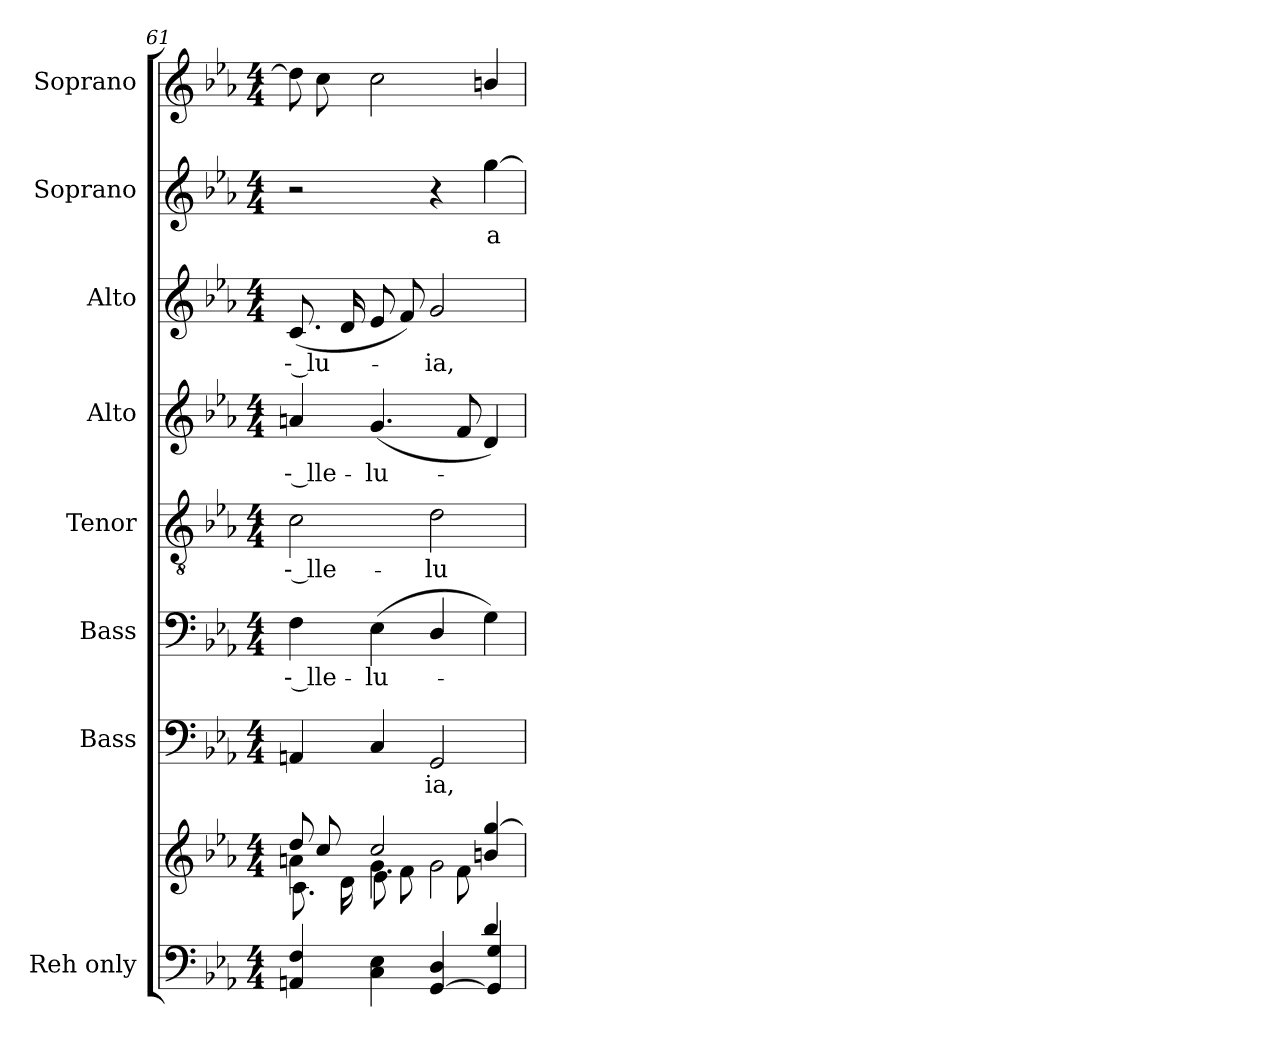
**kern	**kern	**kern	**text	**kern	**text	**kern	**text	**kern	**text	**kern	**text	**kern	**text	**kern
*part8	*part8	*part7	*part7	*part6	*part6	*part5	*part5	*part4	*part4	*part3	*part3	*part2	*part2	*part1
*staff9	*staff8	*staff7	*staff7	*staff6	*staff6	*staff5	*staff5	*staff4	*staff4	*staff3	*staff3	*staff2	*staff2	*staff1
*I"Reh only	*	*I"Bass	*	*I"Bass	*	*I"Tenor	*	*I"Alto	*	*I"Alto	*	*I"Soprano	*	*I"Soprano
*I'Reh only	*	*I'B.	*	*I'B.	*	*I'T.	*	*I'A.	*	*I'A.	*	*I'S.	*	*I'S.
!!LO:PB:g=z
*clefF4	*clefG2	*clefF4	*	*clefF4	*	*clefGv2	*	*clefG2	*	*clefG2	*	*clefG2	*	*clefG2
*	*	*	*	*	*	*ITrd7c12	*	*	*	*	*	*	*	*
*k[b-e-a-]	*k[b-e-a-]	*k[b-e-a-]	*	*k[b-e-a-]	*	*k[b-e-a-]	*	*k[b-e-a-]	*	*k[b-e-a-]	*	*k[b-e-a-]	*	*k[b-e-a-]
*E-:	*E-:	*E-:	*	*E-:	*	*E-:	*	*E-:	*	*E-:	*	*E-:	*	*E-:
*M4/4	*M4/4	*M4/4	*	*M4/4	*	*M4/4	*	*M4/4	*	*M4/4	*	*M4/4	*	*M4/4
=61	=61	=61	=61	=61	=61	=61	=61	=61	=61	=61	=61	=61	=61	=61
*^	*^	*	*	*	*	*	*	*	*	*	*	*	*	*
*	*^	*	*^	*	*	*	*	*	*	*	*	*	*	*	*	*
!	!	!	!	!	!	!	!	!	!LO:LY:b:color=#000000	!	!	!	!	!	!	!	!	!
!	!	!	!	!	!	!	!	!	!	!	!LO:LY:b:color=#000000	!	!	!	!	!	!	!
!	!	!	!	!	!	!	!	!	!	!	!	!	!LO:LY:b:color=#000000	!	!	!	!	!
!	!	!	!	!	!	!	!	!	!	!	!	!	!	!	!LO:LY:b:color=#000000	!	!	!
2.ryy	1ryy	4AAni/ 4Fi	8ddi/	4ani\	8.ci\	4AAni/	.	4Fi\	-- lle-	2Ci\	-- lle-	4ani/	-- lle-	(8.ci/	-- lu-	2r	.	8ddi\]
.	.	.	8cci/	.	.	.	.	.	.	.	.	.	.	.	.	.	.	8cci\
.	.	.	.	.	16di\	.	.	.	.	.	.	.	.	16di/	.	.	.	.
!	!	!	!	!	!	!	!	!	!LO:LY:b:color=#000000	!	!	!	!	!	!	!	!	!
!	!	!	!	!	!	!	!	!	!	!	!	!	!LO:LY:b:color=#000000	!	!	!	!	!
.	.	4Ci\ 4E-i	2cci/	4.gi\	8e-i\	4Ci/	.	(4E-i\	-lu-	.	.	(4.gi/	-lu-	8e-i/	.	.	.	2cci\
.	.	.	.	.	8fi\	.	.	.	.	.	.	.	.	8fi/)	.	.	.	.
!	!	!	!	!	!	!	!LO:LY:b:color=#000000	!	!	!	!	!	!	!	!	!	!	!
!	!	!	!	!	!	!	!	!	!	!	!LO:LY:b:color=#000000	!	!	!	!	!	!	!
!	!	!	!	!	!	!	!	!	!	!	!	!	!	!	!LO:LY:b:color=#000000	!	!	!
.	.	[4GGi/ 4Di	.	.	2gi\	2GGi/	-ia,	4Di/	.	2Di\	-lu-	.	.	2gi/	-ia,	4r	.	.
.	.	.	.	8fi\	.	.	.	.	.	.	.	8fi/	.	.	.	.	.	.
!	!	!	!	!	!	!	!	!	!	!	!	!	!	!	!	!	!LO:LY:b:color=#000000	!
4di/	.	4GGi/] 4Gi	4bni/ [4ggi	4ryy	.	.	.	4Gi\)	.	.	.	4di/)	.	.	.	[4ggi\	a-	4bni/
*v	*v	*v	*	*	*	*	*	*	*	*	*	*	*	*	*	*	*	*
*	*v	*v	*v	*	*	*	*	*	*	*	*	*	*	*	*	*
=	=	=	=	=	=	=	=	=	=	=	=	=	=	=
*-	*-	*-	*-	*-	*-	*-	*-	*-	*-	*-	*-	*-	*-	*-
